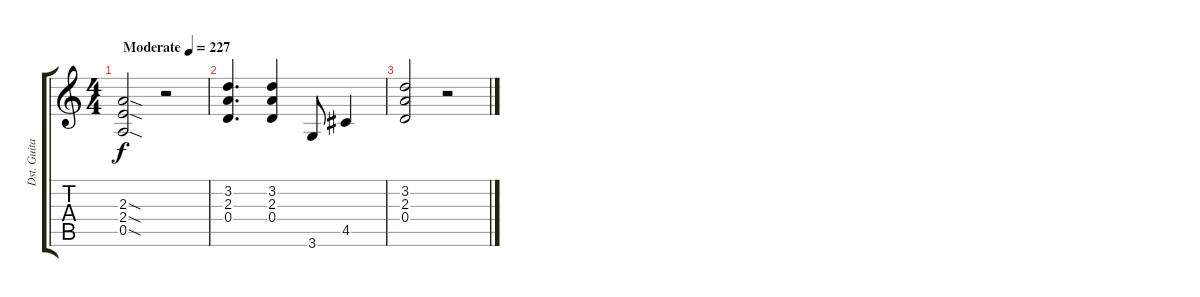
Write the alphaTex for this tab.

\track ("Dst. Guitar (L)" "Dst. Guita") {instrument distortionguitar}
\staff {score tabs}
\tuning (E4 B3 G3 D3 A2 E2) {hide}
\ts (4 4)
\tempo (227 "Moderate")
\clef g2
\ks c
(2.3{sod} 2.4{sod} 0.5{sod}).2{dy f instrument distortionguitar} r.2 |
(3.2 2.3 0.4).4{d} (3.2 2.3 0.4).4 3.6.8 4.5.4 |
(3.2 2.3 0.4).2 r.2
